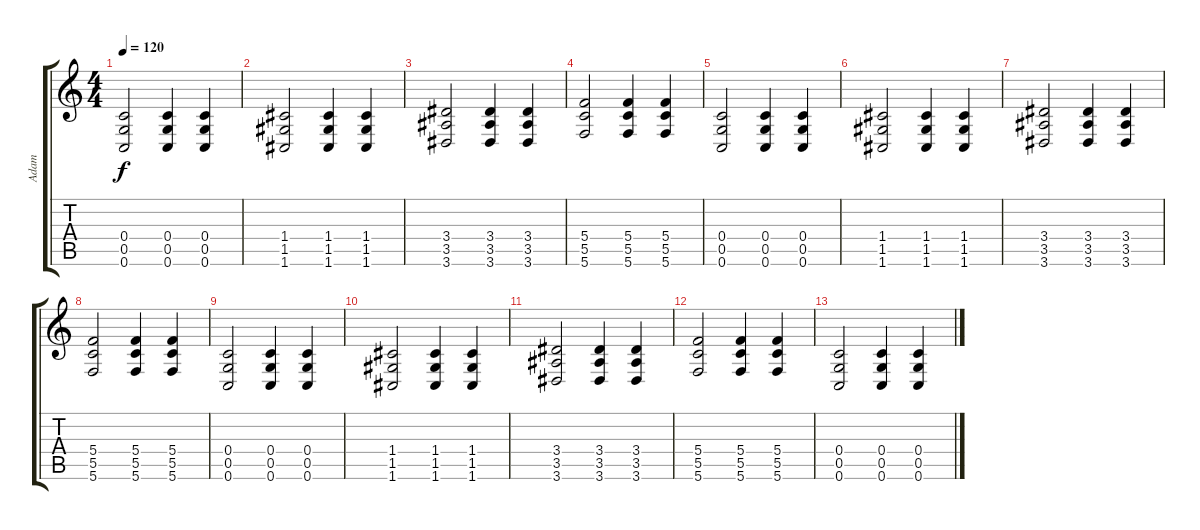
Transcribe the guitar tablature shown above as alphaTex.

\track ("Adam" "Adam") {instrument distortionguitar}
\staff {score tabs}
\tuning (D4 A3 F3 C3 G2 C2) {hide}
\ts (4 4)
\tempo 120
\clef g2
\ks c
(0.4 0.5 0.6).2{dy f} (0.4 0.5 0.6).4 (0.4 0.5 0.6).4 |
(1.4 1.5 1.6).2 (1.4 1.5 1.6).4 (1.4 1.5 1.6).4 |
(3.4 3.5 3.6).2 (3.4 3.5 3.6).4 (3.4 3.5 3.6).4 |
(5.4 5.5 5.6).2 (5.4 5.5 5.6).4 (5.4 5.5 5.6).4 |
(0.4 0.5 0.6).2 (0.4 0.5 0.6).4 (0.4 0.5 0.6).4 |
(1.4 1.5 1.6).2 (1.4 1.5 1.6).4 (1.4 1.5 1.6).4 |
(3.4 3.5 3.6).2 (3.4 3.5 3.6).4 (3.4 3.5 3.6).4 |
(5.4 5.5 5.6).2 (5.4 5.5 5.6).4 (5.4 5.5 5.6).4 |
(0.4 0.5 0.6).2 (0.4 0.5 0.6).4 (0.4 0.5 0.6).4 |
(1.4 1.5 1.6).2 (1.4 1.5 1.6).4 (1.4 1.5 1.6).4 |
(3.4 3.5 3.6).2 (3.4 3.5 3.6).4 (3.4 3.5 3.6).4 |
(5.4 5.5 5.6).2 (5.4 5.5 5.6).4 (5.4 5.5 5.6).4 |
(0.4 0.5 0.6).2 (0.4 0.5 0.6).4 (0.4 0.5 0.6).4
